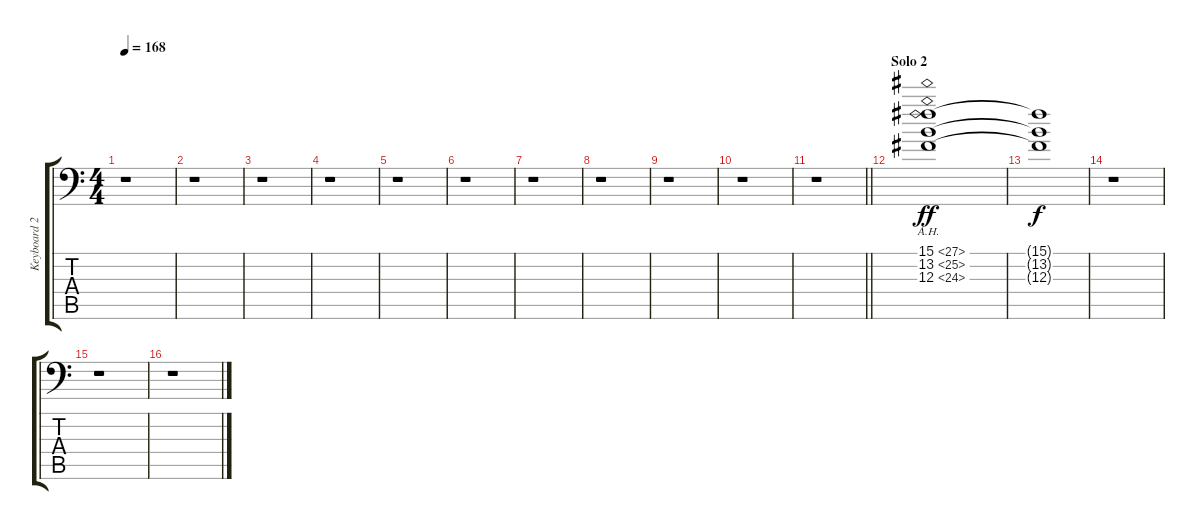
\track ("Keyboard 2" "Keyboard 2") {instrument lead2sawtooth}
\staff {score tabs}
\tuning (Eb4 Bb3 Gb3 Db3 Ab2 Eb1) {hide}
\ts (4 4)
\tempo 168
\clef f4
\ks c
r.1{dy f} |
r.1 |
r.1 |
r.1 |
r.1 |
r.1 |
r.1 |
r.1 |
r.1 |
r.1 |
\barLineRight lightlight
r.1 |
\section ("" "Solo 2")
(15.1{ah 12} 13.2{ah 12} 12.3{ah 12}).1{dy ff volume 6 instrument synthstrings1} |
(15.1{t} 13.2{t} 12.3{t}).1{dy f} |
r.1 |
r.1 |
r.1
